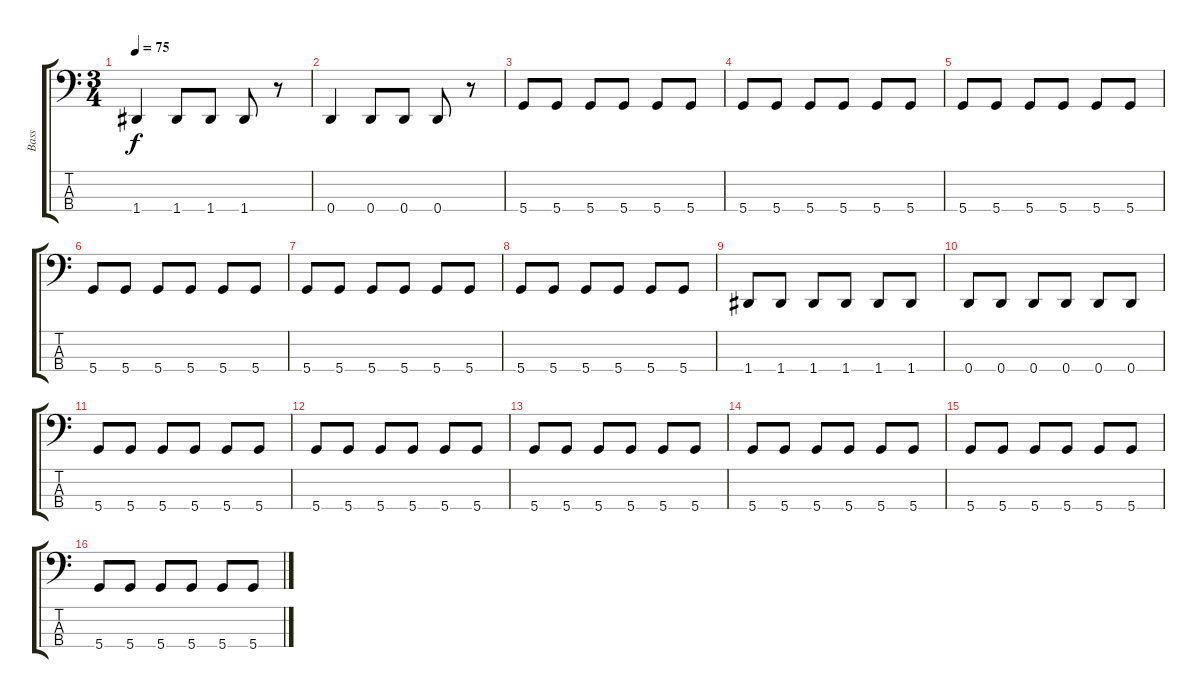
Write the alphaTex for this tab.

\track ("Bass" "Bass") {instrument electricbassfinger}
\staff {score tabs}
\tuning (G2 D2 A1 D1) {hide}
\ts (3 4)
\tempo 75
\clef f4
\ks c
1.4.4{dy f} 1.4.8 1.4.8 1.4.8 r.8 |
0.4.4 0.4.8 0.4.8 0.4.8 r.8 |
5.4.8 5.4.8 5.4.8 5.4.8 5.4.8 5.4.8 |
5.4.8 5.4.8 5.4.8 5.4.8 5.4.8 5.4.8 |
5.4.8 5.4.8 5.4.8 5.4.8 5.4.8 5.4.8 |
5.4.8 5.4.8 5.4.8 5.4.8 5.4.8 5.4.8 |
5.4.8 5.4.8 5.4.8 5.4.8 5.4.8 5.4.8 |
5.4.8 5.4.8 5.4.8 5.4.8 5.4.8 5.4.8 |
1.4.8 1.4.8 1.4.8 1.4.8 1.4.8 1.4.8 |
0.4.8 0.4.8 0.4.8 0.4.8 0.4.8 0.4.8 |
5.4.8 5.4.8 5.4.8 5.4.8 5.4.8 5.4.8 |
5.4.8 5.4.8 5.4.8 5.4.8 5.4.8 5.4.8 |
5.4.8 5.4.8 5.4.8 5.4.8 5.4.8 5.4.8 |
5.4.8 5.4.8 5.4.8 5.4.8 5.4.8 5.4.8 |
5.4.8 5.4.8 5.4.8 5.4.8 5.4.8 5.4.8 |
5.4.8 5.4.8 5.4.8 5.4.8 5.4.8 5.4.8
